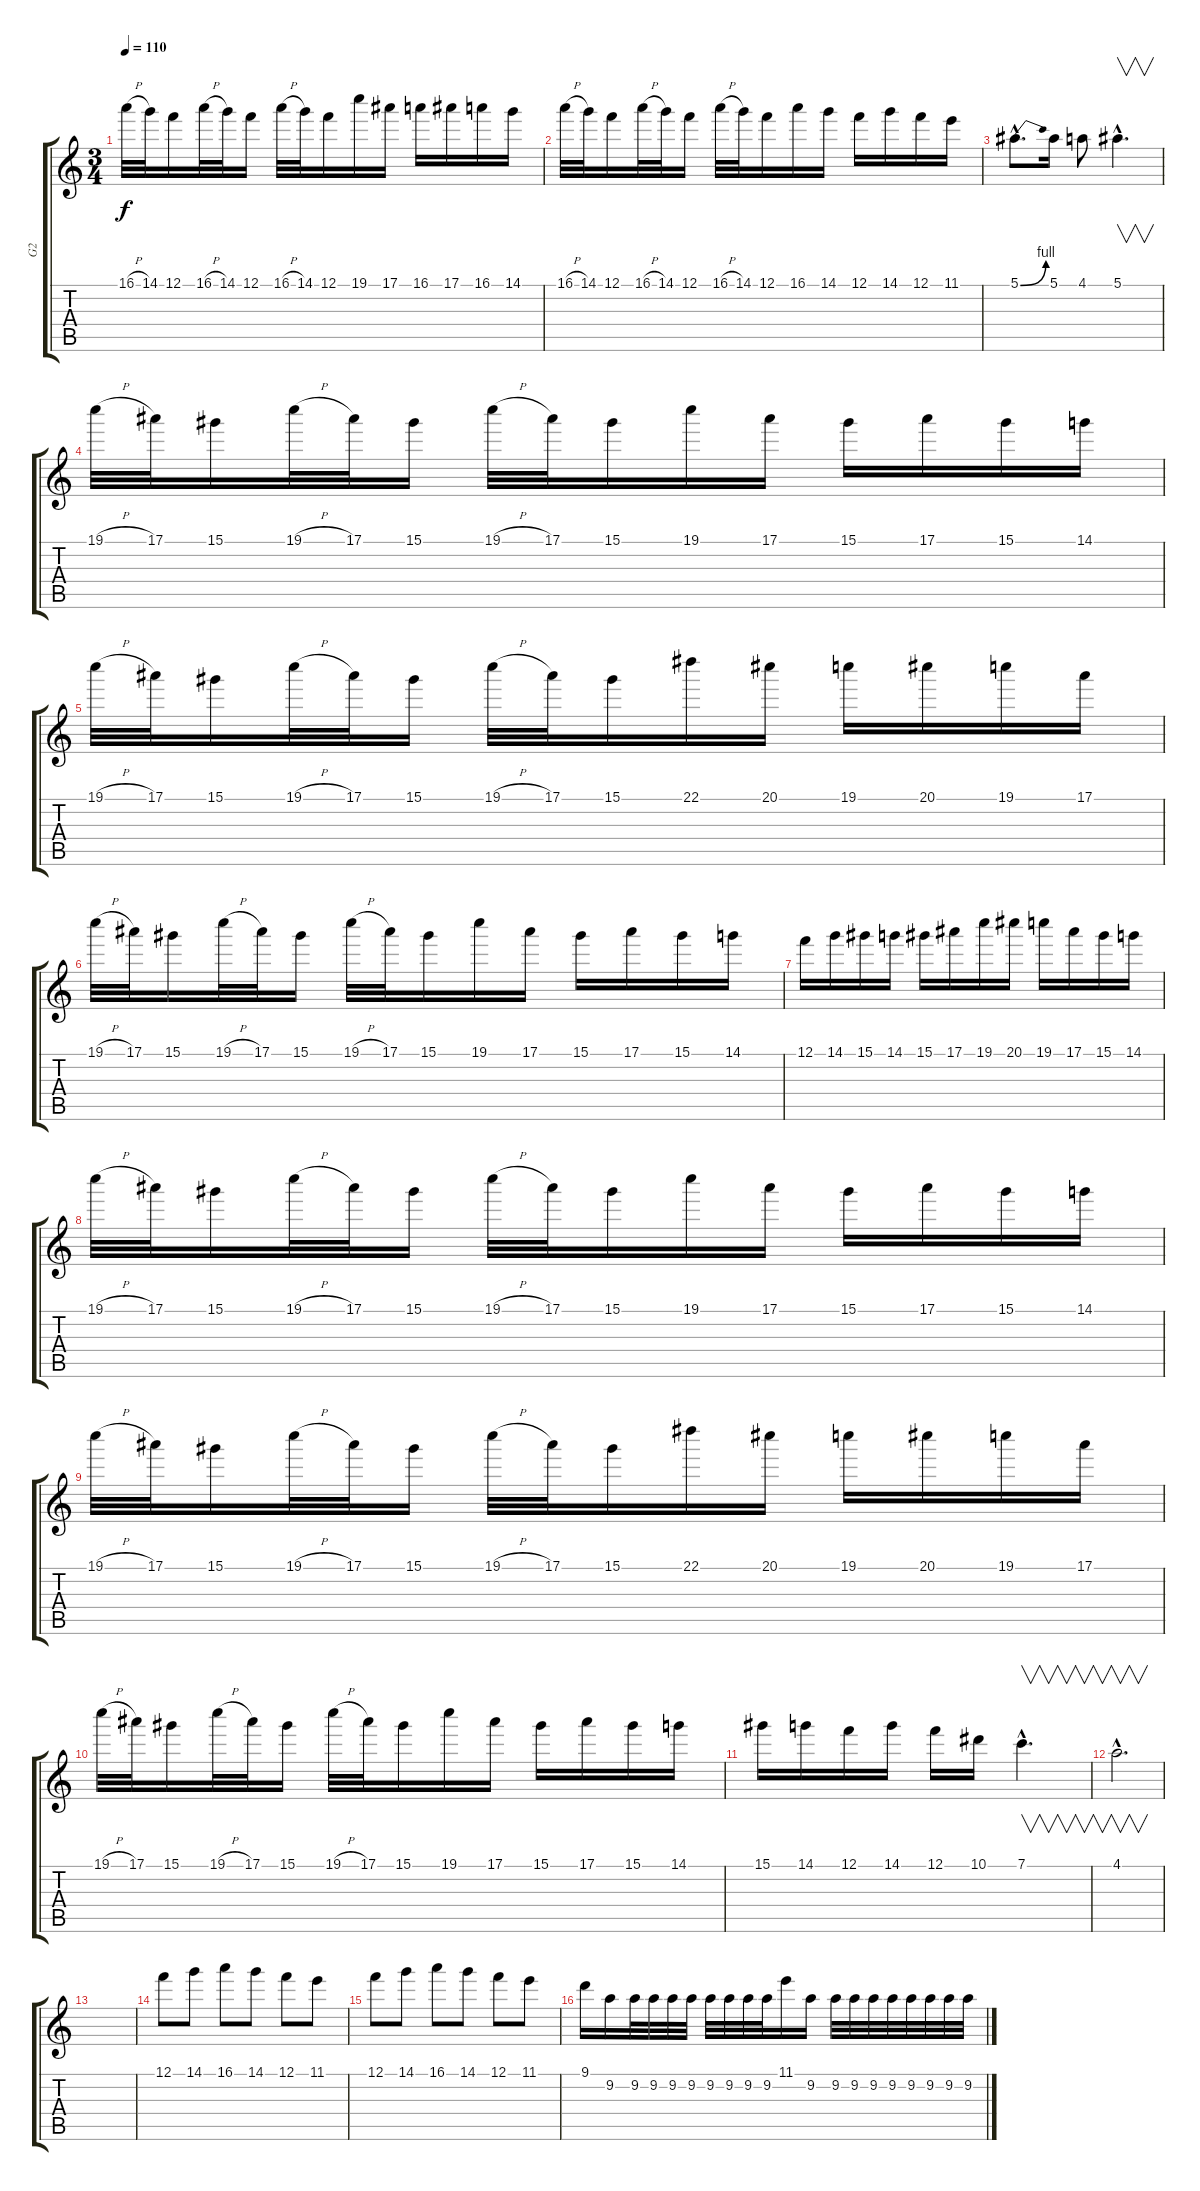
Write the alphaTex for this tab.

\track ("G2" "G2") {instrument overdrivenguitar}
\staff {score tabs}
\tuning (F4 C4 Ab3 Eb3 Bb2 F2) {hide}
\ts (3 4)
\tempo 110
\clef g2
\ks c
16.1{h}.32{dy f} 14.1.32 12.1.16 16.1{h}.32 14.1.32 12.1.16 16.1{h}.32 14.1.32 12.1.16 19.1.16 17.1.16 16.1.16 17.1.16 16.1.16 14.1.16 |
16.1{h}.32 14.1.32 12.1.16 16.1{h}.32 14.1.32 12.1.16 16.1{h}.32 14.1.32 12.1.16 16.1.16 14.1.16 12.1.16 14.1.16 12.1.16 11.1.16 |
5.1{be (bend 0 0 60 4) hac}.8{d} 5.1.16 4.1.8 5.1{hac}.4{v d} |
19.1{h}.32 17.1.32 15.1.16 19.1{h}.32 17.1.32 15.1.16 19.1{h}.32 17.1.32 15.1.16 19.1.16 17.1.16 15.1.16 17.1.16 15.1.16 14.1.16 |
19.1{h}.32 17.1.32 15.1.16 19.1{h}.32 17.1.32 15.1.16 19.1{h}.32 17.1.32 15.1.16 22.1.16 20.1.16 19.1.16 20.1.16 19.1.16 17.1.16 |
19.1{h}.32 17.1.32 15.1.16 19.1{h}.32 17.1.32 15.1.16 19.1{h}.32 17.1.32 15.1.16 19.1.16 17.1.16 15.1.16 17.1.16 15.1.16 14.1.16 |
12.1.16 14.1.16 15.1.16 14.1.16 15.1.16 17.1.16 19.1.16 20.1.16 19.1.16 17.1.16 15.1.16 14.1.16 |
19.1{h}.32 17.1.32 15.1.16 19.1{h}.32 17.1.32 15.1.16 19.1{h}.32 17.1.32 15.1.16 19.1.16 17.1.16 15.1.16 17.1.16 15.1.16 14.1.16 |
19.1{h}.32 17.1.32 15.1.16 19.1{h}.32 17.1.32 15.1.16 19.1{h}.32 17.1.32 15.1.16 22.1.16 20.1.16 19.1.16 20.1.16 19.1.16 17.1.16 |
19.1{h}.32 17.1.32 15.1.16 19.1{h}.32 17.1.32 15.1.16 19.1{h}.32 17.1.32 15.1.16 19.1.16 17.1.16 15.1.16 17.1.16 15.1.16 14.1.16 |
15.1.16 14.1.16 12.1.16 14.1.16 12.1.16 10.1.16 7.1{hac}.4{v d} |
4.1{hac}.2{v d volume 13} |
|
12.1.8 14.1.8 16.1.8 14.1.8 12.1.8 11.1.8 |
12.1.8 14.1.8 16.1.8 14.1.8 12.1.8 11.1.8 |
9.1.16 9.2.16 9.2.32 9.2.32 9.2.32 9.2.32 9.2.32 9.2.32 9.2.32 9.2.32 11.1.16 9.2.16 9.2.32 9.2.32 9.2.32 9.2.32 9.2.32 9.2.32 9.2.32 9.2.32
